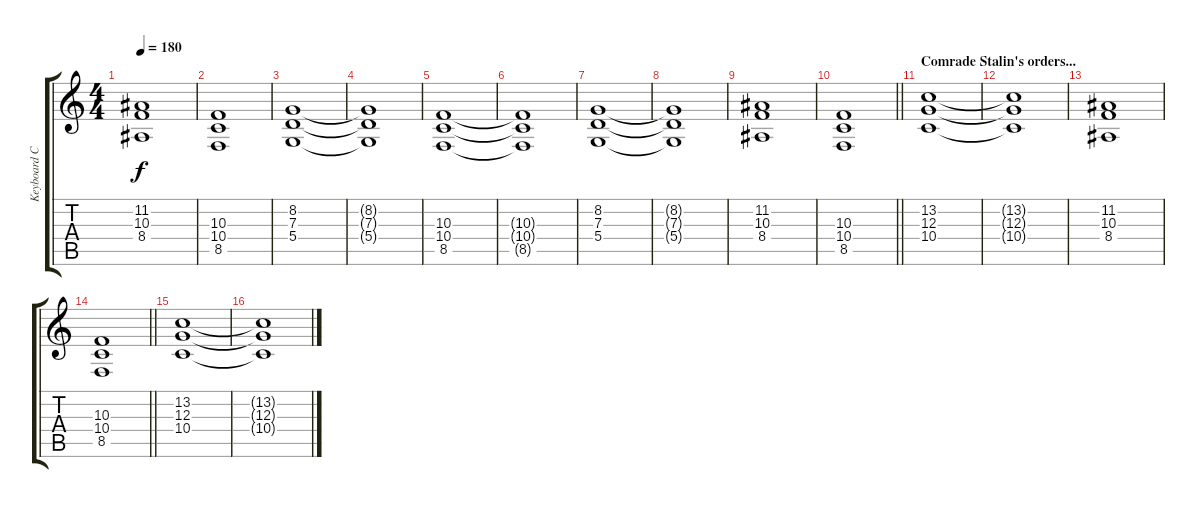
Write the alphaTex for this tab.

\track ("Keyboard Choir" "Keyboard C") {instrument fx7echoes}
\staff {score tabs}
\tuning (E4 B3 G3 D3 A2 E2) {hide}
\ts (4 4)
\tempo 180
\clef g2
\ks c
(11.2 10.3 8.4).1{dy f} |
(10.3 10.4 8.5).1 |
(8.2 7.3 5.4).1 |
(8.2{t} 7.3{t} 5.4{t}).1 |
(10.3 10.4 8.5).1 |
(10.3{t} 10.4{t} 8.5{t}).1 |
(8.2 7.3 5.4).1 |
(8.2{t} 7.3{t} 5.4{t}).1 |
(11.2 10.3 8.4).1 |
\barLineRight lightlight
(10.3 10.4 8.5).1 |
\section ("" "Comrade Stalin's orders...")
(13.2 12.3 10.4).1 |
(13.2{t} 12.3{t} 10.4{t}).1 |
(11.2 10.3 8.4).1 |
\barLineRight lightlight
(10.3 10.4 8.5).1 |
(13.2 12.3 10.4).1 |
(13.2{t} 12.3{t} 10.4{t}).1
